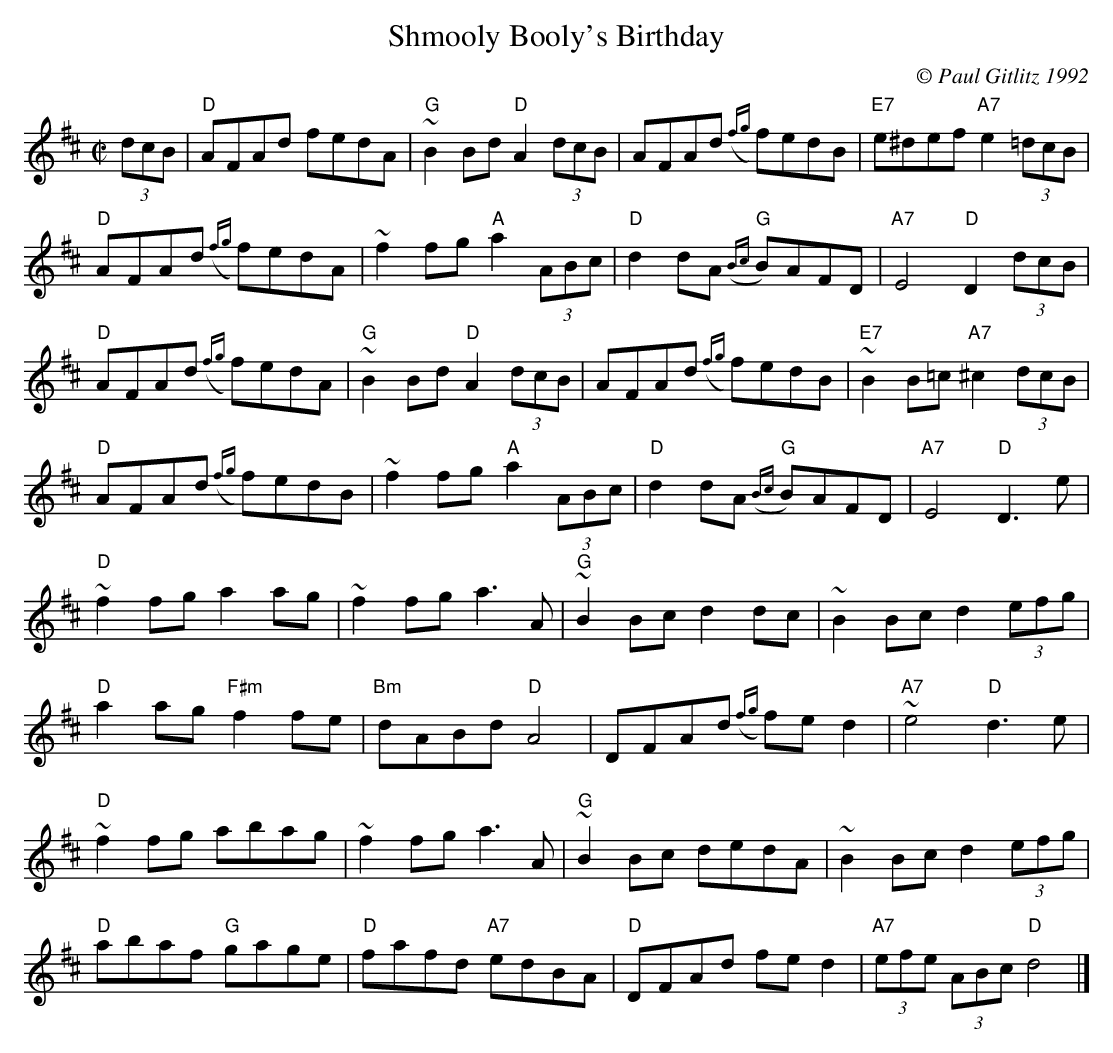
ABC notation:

X:1
T:Shmooly Booly's Birthday
M:C|
L:1/8
C:© Paul Gitlitz 1992
K:D
(3dcB|"D"AFAd fedA|"G"~B2Bd"D"A2(3dcB|AFAd ({fg}f)edB|"E7"e^def "A7"e2(3=dcB|!
"D"AFAd ({fg}f)edA|~f2fg "A"a2(3ABc|"D"d2dA ({Bc}"G"B)AFD|"A7"E4"D"D2(3dcB|!
"D"AFAd ({fg}f)edA|"G"~B2Bd"D"A2(3dcB|AFAd ({fg}f)edB|"E7"~B2B=c"A7"^c2(3dcB|!
"D"AFAd ({fg}f)edB|~f2fg "A"a2(3ABc|"D"d2dA ({Bc}"G"B)AFD|"A7"E4"D"D3e|!
"D"~f2fg a2ag|~f2fga3A|"G"~B2Bc d2dc|~B2Bcd2(3efg|!
"D"a2ag "F#m"f2fe|"Bm"dABd "D"A4|DFAd ({fg}f)ed2|"A7"~e4"D"d3e|!
"D"~f2fg abag|~f2fga3A|"G"~B2Bc dedA|~B2Bcd2(3efg|!
"D"abaf "G"gage|"D"fafd "A7"edBA|"D"DFAd fed2|"A7"(3efe (3ABc "D"d4|]
